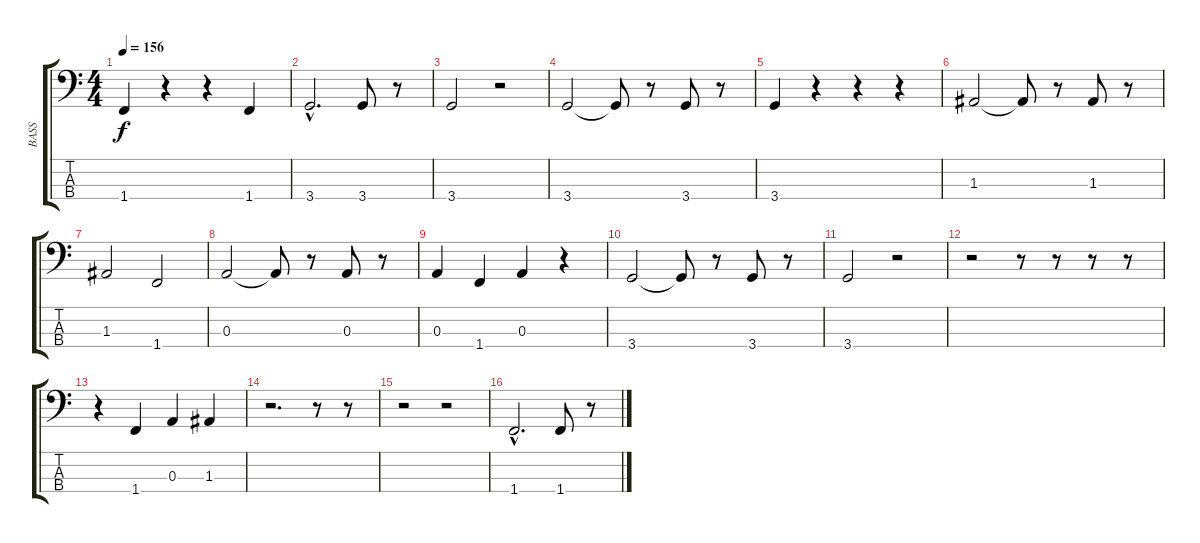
\track ("BASS" "BASS") {instrument electricbassfinger}
\staff {score tabs}
\tuning (G2 D2 A1 E1) {hide}
\ts (4 4)
\tempo 156
\clef f4
\ks c
1.4.4{dy f} r.4 r.4 1.4.4 |
3.4{hac}.2{d} 3.4.8 r.8 |
3.4.2 r.2 |
3.4.2 3.4{t}.8 r.8 3.4.8 r.8 |
3.4.4 r.4 r.4 r.4 |
1.3.2 1.3{t}.8 r.8 1.3.8 r.8 |
1.3.2 1.4.2 |
0.3.2 0.3{t}.8 r.8 0.3.8 r.8 |
0.3.4 1.4.4 0.3.4 r.4 |
3.4.2 3.4{t}.8 r.8 3.4.8 r.8 |
3.4.2 r.2 |
r.2 r.8 r.8 r.8 r.8 |
r.4 1.4.4 0.3.4 1.3.4 |
r.2{d} r.8 r.8 |
r.2 r.2 |
1.4{hac}.2{d} 1.4.8 r.8
